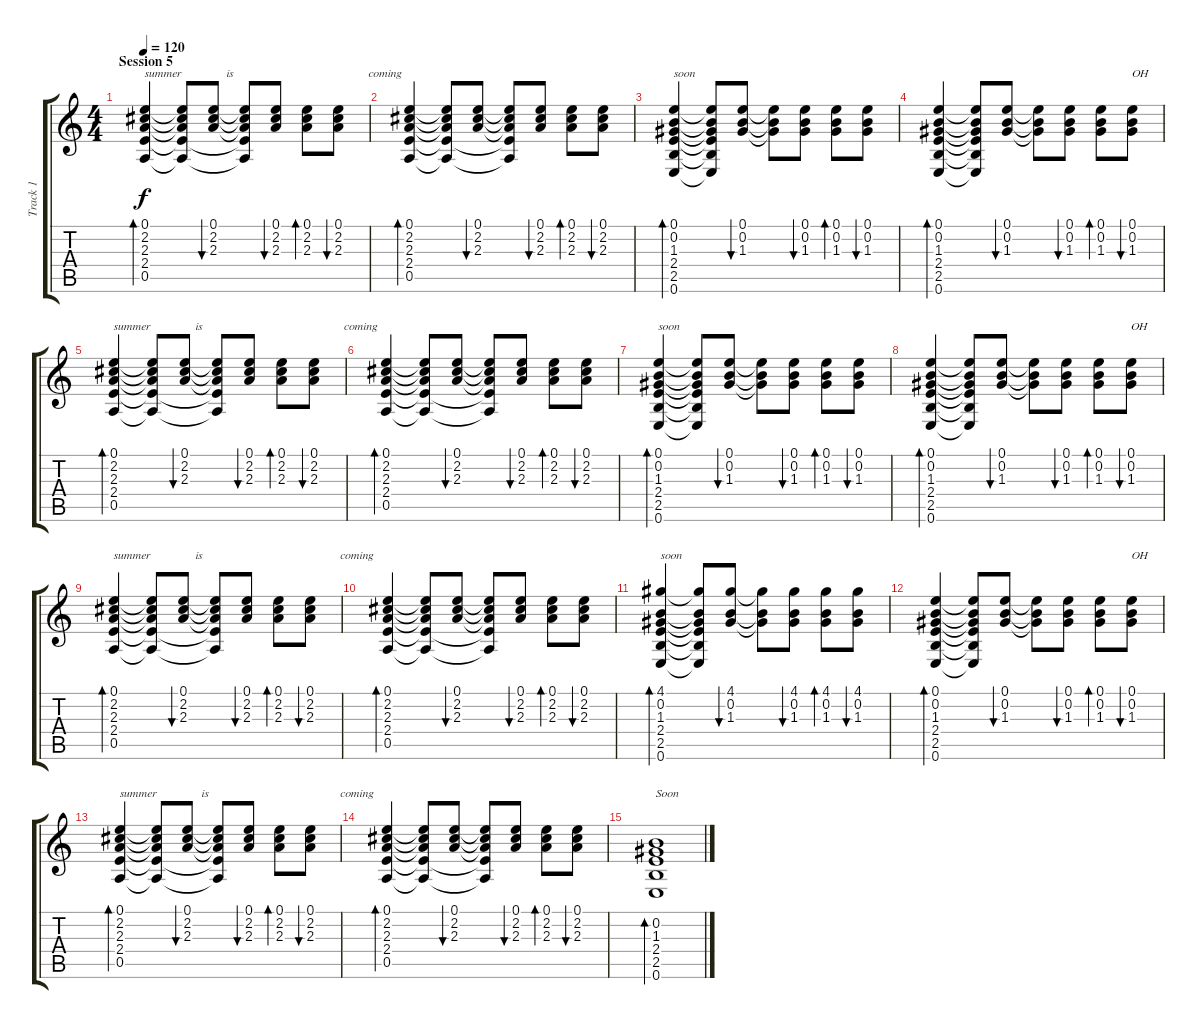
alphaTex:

\track ("Track 1" "Track 1") {instrument acousticguitarsteel}
\staff {score tabs}
\tuning (E4 B3 G3 D3 A2 E2) {hide}
\ts (4 4)
\section ("" "Session 5")
\tempo 120
\clef g2
\ks c
(0.1 2.2 2.3 2.4 0.5).4{bd 30 txt "summer               is                         " dy f} (0.1{t} 2.2{t} 2.3{t} 2.4{t} 0.5{t}).8 (0.1 2.2 2.3).8{bu 30} (0.1{t} 2.2{t} 2.3{t} 2.4{t} 0.5{t}).8 (0.1 2.2 2.3).8{bu 30} (0.1 2.2 2.3).8{bd 30} (0.1 2.2 2.3).8{bu 30 txt "          coming"} |
(0.1 2.2 2.3 2.4 0.5).4{bd 30} (0.1{t} 2.2{t} 2.3{t} 2.4{t} 0.5{t}).8 (0.1 2.2 2.3).8{bu 30} (0.1{t} 2.2{t} 2.3{t} 2.4{t} 0.5{t}).8 (0.1 2.2 2.3).8{bu 30} (0.1 2.2 2.3).8{bd 30} (0.1 2.2 2.3).8{bu 30} |
(0.1 0.2 1.3 2.4 2.5 0.6).4{bd 30 txt "soon"} (0.1{t} 0.2{t} 1.3{t} 2.4{t} 2.5{t} 0.6{t}).8 (0.1 0.2 1.3).8{bu 30} (0.1{t} 0.2{t} 1.3{t}).8 (0.1 0.2 1.3).8{bu 30} (0.1 0.2 1.3).8{bd 30} (0.1 0.2 1.3).8{bu 30} |
(0.1 0.2 1.3 2.4 2.5 0.6).4{bd 30} (0.1{t} 0.2{t} 1.3{t} 2.4{t} 2.5{t} 0.6{t}).8 (0.1 0.2 1.3).8{bu 30} (0.1{t} 0.2{t} 1.3{t}).8 (0.1 0.2 1.3).8{bu 30} (0.1 0.2 1.3).8{bd 30} (0.1 0.2 1.3).8{bu 30 txt "OH"} |
(0.1 2.2 2.3 2.4 0.5).4{bd 30 txt "summer               is                         "} (0.1{t} 2.2{t} 2.3{t} 2.4{t} 0.5{t}).8 (0.1 2.2 2.3).8{bu 30} (0.1{t} 2.2{t} 2.3{t} 2.4{t} 0.5{t}).8 (0.1 2.2 2.3).8{bu 30} (0.1 2.2 2.3).8{bd 30} (0.1 2.2 2.3).8{bu 30 txt "          coming"} |
(0.1 2.2 2.3 2.4 0.5).4{bd 30} (0.1{t} 2.2{t} 2.3{t} 2.4{t} 0.5{t}).8 (0.1 2.2 2.3).8{bu 30} (0.1{t} 2.2{t} 2.3{t} 2.4{t} 0.5{t}).8 (0.1 2.2 2.3).8{bu 30} (0.1 2.2 2.3).8{bd 30} (0.1 2.2 2.3).8{bu 30} |
(0.1 0.2 1.3 2.4 2.5 0.6).4{bd 30 txt "soon"} (0.1{t} 0.2{t} 1.3{t} 2.4{t} 2.5{t} 0.6{t}).8 (0.1 0.2 1.3).8{bu 30} (0.1{t} 0.2{t} 1.3{t}).8 (0.1 0.2 1.3).8{bu 30} (0.1 0.2 1.3).8{bd 30} (0.1 0.2 1.3).8{bu 30} |
(0.1 0.2 1.3 2.4 2.5 0.6).4{bd 30} (0.1{t} 0.2{t} 1.3{t} 2.4{t} 2.5{t} 0.6{t}).8 (0.1 0.2 1.3).8{bu 30} (0.1{t} 0.2{t} 1.3{t}).8 (0.1 0.2 1.3).8{bu 30} (0.1 0.2 1.3).8{bd 30} (0.1 0.2 1.3).8{bu 30 txt "OH"} |
(0.1 2.2 2.3 2.4 0.5).4{bd 30 txt "summer               is                         "} (0.1{t} 2.2{t} 2.3{t} 2.4{t} 0.5{t}).8 (0.1 2.2 2.3).8{bu 30} (0.1{t} 2.2{t} 2.3{t} 2.4{t} 0.5{t}).8 (0.1 2.2 2.3).8{bu 30} (0.1 2.2 2.3).8{bd 30} (0.1 2.2 2.3).8{bu 30 txt "          coming"} |
(0.1 2.2 2.3 2.4 0.5).4{bd 30} (0.1{t} 2.2{t} 2.3{t} 2.4{t} 0.5{t}).8 (0.1 2.2 2.3).8{bu 30} (0.1{t} 2.2{t} 2.3{t} 2.4{t} 0.5{t}).8 (0.1 2.2 2.3).8{bu 30} (0.1 2.2 2.3).8{bd 30} (0.1 2.2 2.3).8{bu 30} |
(4.1 0.2 1.3 2.4 2.5 0.6).4{bd 30 txt "soon"} (4.1{t} 0.2{t} 1.3{t} 2.4{t} 2.5{t} 0.6{t}).8 (4.1 0.2 1.3).8{bu 30} (4.1{t} 0.2{t} 1.3{t}).8 (4.1 0.2 1.3).8{bu 30} (4.1 0.2 1.3).8{bd 30} (4.1 0.2 1.3).8{bu 30} |
(0.1 0.2 1.3 2.4 2.5 0.6).4{bd 30} (0.1{t} 0.2{t} 1.3{t} 2.4{t} 2.5{t} 0.6{t}).8 (0.1 0.2 1.3).8{bu 30} (0.1{t} 0.2{t} 1.3{t}).8 (0.1 0.2 1.3).8{bu 30} (0.1 0.2 1.3).8{bd 30} (0.1 0.2 1.3).8{bu 30 txt "OH"} |
(0.1 2.2 2.3 2.4 0.5).4{bd 30 txt "summer               is                         "} (0.1{t} 2.2{t} 2.3{t} 2.4{t} 0.5{t}).8 (0.1 2.2 2.3).8{bu 30} (0.1{t} 2.2{t} 2.3{t} 2.4{t} 0.5{t}).8 (0.1 2.2 2.3).8{bu 30} (0.1 2.2 2.3).8{bd 30} (0.1 2.2 2.3).8{bu 30 txt "          coming"} |
(0.1 2.2 2.3 2.4 0.5).4{bd 30} (0.1{t} 2.2{t} 2.3{t} 2.4{t} 0.5{t}).8 (0.1 2.2 2.3).8{bu 30} (0.1{t} 2.2{t} 2.3{t} 2.4{t} 0.5{t}).8 (0.1 2.2 2.3).8{bu 30} (0.1 2.2 2.3).8{bd 30} (0.1 2.2 2.3).8{bu 30} |
(0.2 1.3 2.4 2.5 0.6).1{bd 480 txt "Soon"}
